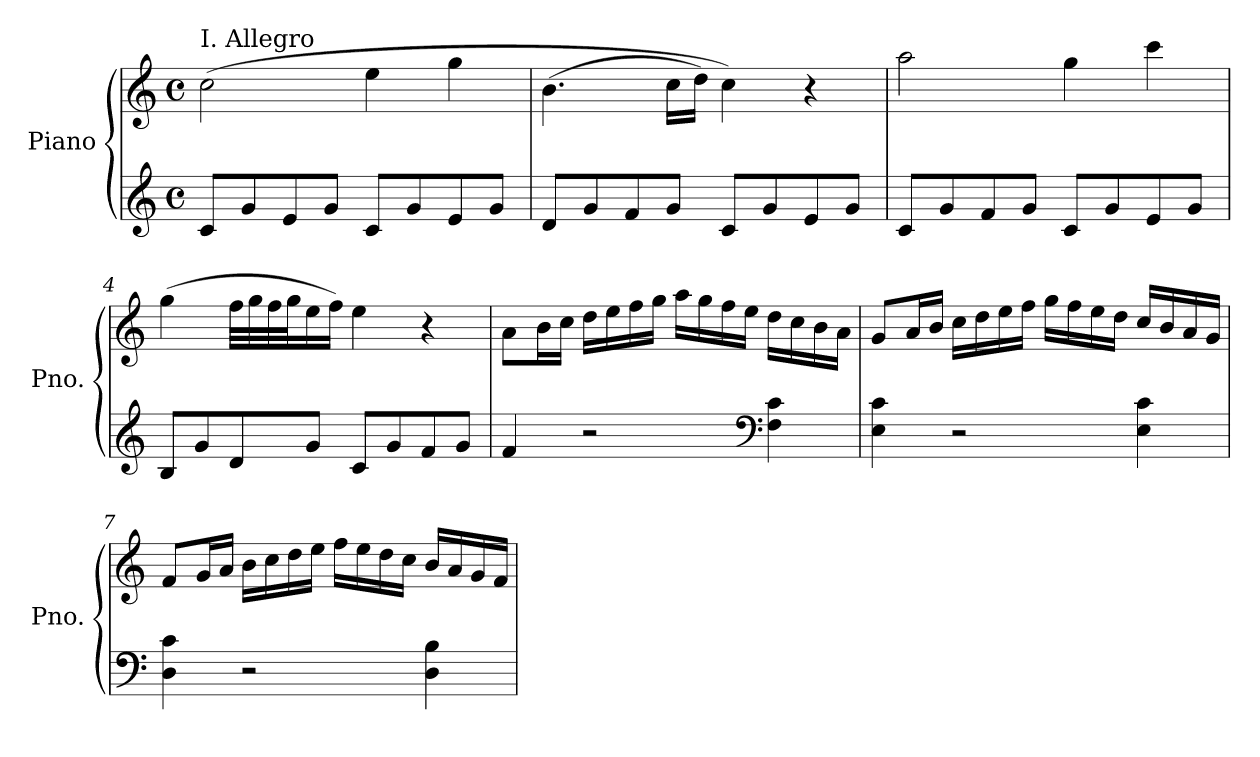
**kern	**kern
*part1	*part1
*staff2	*staff1
*I"Piano	*
*I'Pno.	*
*	*clefG2
*k[]	*k[]
*C:	*C:
*M4/4	*M4/4
*met(c)	*met(c)
=1	=1
!	!LO:TX:a:t=I. Allegro
8c/L	(2cc\
8g/	.
8e/	.
8g/J	.
8c/L	4ee\
8g/	.
8e/	4gg\
8g/J	.
=2	=2
8d/L	(4.b\
8g/	.
8f/	.
8g/J	16cc\LL
.	16dd\JJ)
8c/L	4cc\)
8g/	.
8e/	4r
8g/J	.
=3	=3
8c/L	2aa\
8g/	.
8f/	.
8g/J	.
8c/L	4gg\
8g/	.
8e/	4ccc\
8g/J	.
=4	=4
8B/L	(4gg\
8g/	.
8d/	32ff\LLL
.	32gg\
.	32ff\
.	32gg\J
8g/J	16ee\
.	16ff\JJ)
8c/L	4ee\
8g/	.
8f/	4r
8g/J	.
!!LO:LB:g=z
=5	=5
4f/	8a\L
.	16b\L
.	16cc\JJ
2r	16dd\LL
.	16ee\
.	16ff\
.	16gg\JJ
.	16aa\LL
.	16gg\
.	16ff\
.	16ee\JJ
*clefF4	*
4F\ 4c\	16dd\LL
.	16cc\
.	16b\
.	16a\JJ
=6	=6
4E\ 4c\	8g/L
.	16a/L
.	16b/JJ
2r	16cc\LL
.	16dd\
.	16ee\
.	16ff\JJ
.	16gg\LL
.	16ff\
.	16ee\
.	16dd\JJ
4E\ 4c\	16cc/LL
.	16b/
.	16a/
.	16g/JJ
!!LO:LB:g=z
=7	=7
4D\ 4c\	8f/L
.	16g/L
.	16a/JJ
2r	16b\LL
.	16cc\
.	16dd\
.	16ee\JJ
.	16ff\LL
.	16ee\
.	16dd\
.	16cc\JJ
4D\ 4B\	16b/LL
.	16a/
.	16g/
.	16f/JJ
=	=
*-	*-
